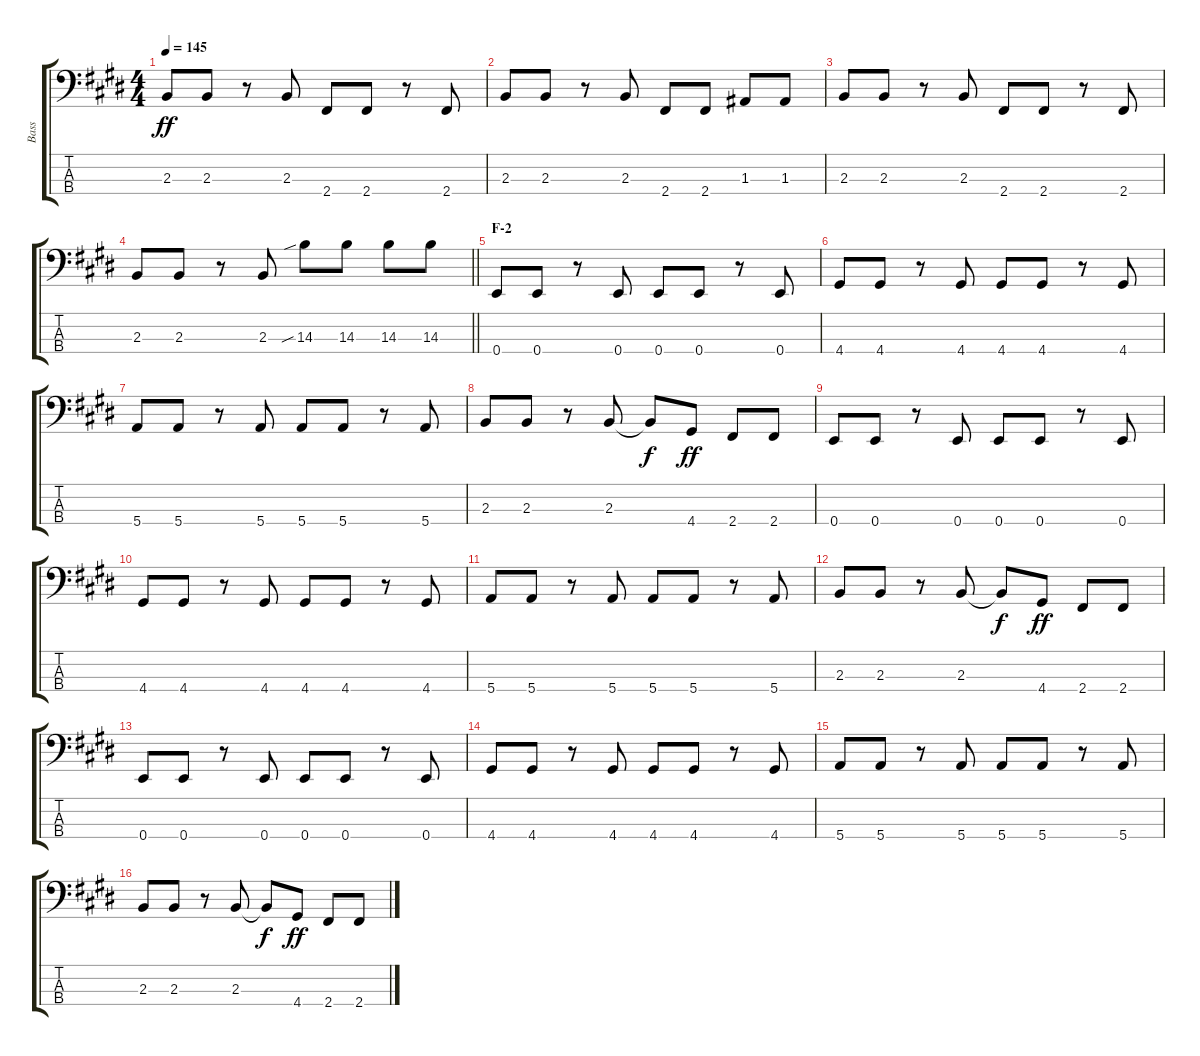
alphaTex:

\track ("Bass" "Bass") {instrument electricbasspick}
\staff {score tabs}
\tuning (G2 D2 A1 E1) {hide}
\ts (4 4)
\tempo 145
\clef f4
\ks e
2.3.8{dy ff} 2.3.8 r.8 2.3.8 2.4.8 2.4.8 r.8 2.4.8 |
2.3.8 2.3.8 r.8 2.3.8 2.4.8 2.4.8 1.3.8 1.3.8 |
2.3.8 2.3.8 r.8 2.3.8 2.4.8 2.4.8 r.8 2.4.8 |
\barLineRight lightlight
2.3.8 2.3.8 r.8 2.3.8 14.3{sib}.8 14.3.8 14.3.8 14.3.8 |
\section ("" "F-2")
0.4.8 0.4.8 r.8 0.4.8 0.4.8 0.4.8 r.8 0.4.8 |
4.4.8 4.4.8 r.8 4.4.8 4.4.8 4.4.8 r.8 4.4.8 |
5.4.8 5.4.8 r.8 5.4.8 5.4.8 5.4.8 r.8 5.4.8 |
2.3.8 2.3.8 r.8 2.3.8 2.3{t}.8{dy f} 4.4.8{dy ff} 2.4.8 2.4.8 |
0.4.8 0.4.8 r.8 0.4.8 0.4.8 0.4.8 r.8 0.4.8 |
4.4.8 4.4.8 r.8 4.4.8 4.4.8 4.4.8 r.8 4.4.8 |
5.4.8 5.4.8 r.8 5.4.8 5.4.8 5.4.8 r.8 5.4.8 |
2.3.8 2.3.8 r.8 2.3.8 2.3{t}.8{dy f} 4.4.8{dy ff} 2.4.8 2.4.8 |
0.4.8 0.4.8 r.8 0.4.8 0.4.8 0.4.8 r.8 0.4.8 |
4.4.8 4.4.8 r.8 4.4.8 4.4.8 4.4.8 r.8 4.4.8 |
5.4.8 5.4.8 r.8 5.4.8 5.4.8 5.4.8 r.8 5.4.8 |
2.3.8 2.3.8 r.8 2.3.8 2.3{t}.8{dy f} 4.4.8{dy ff} 2.4.8 2.4.8
